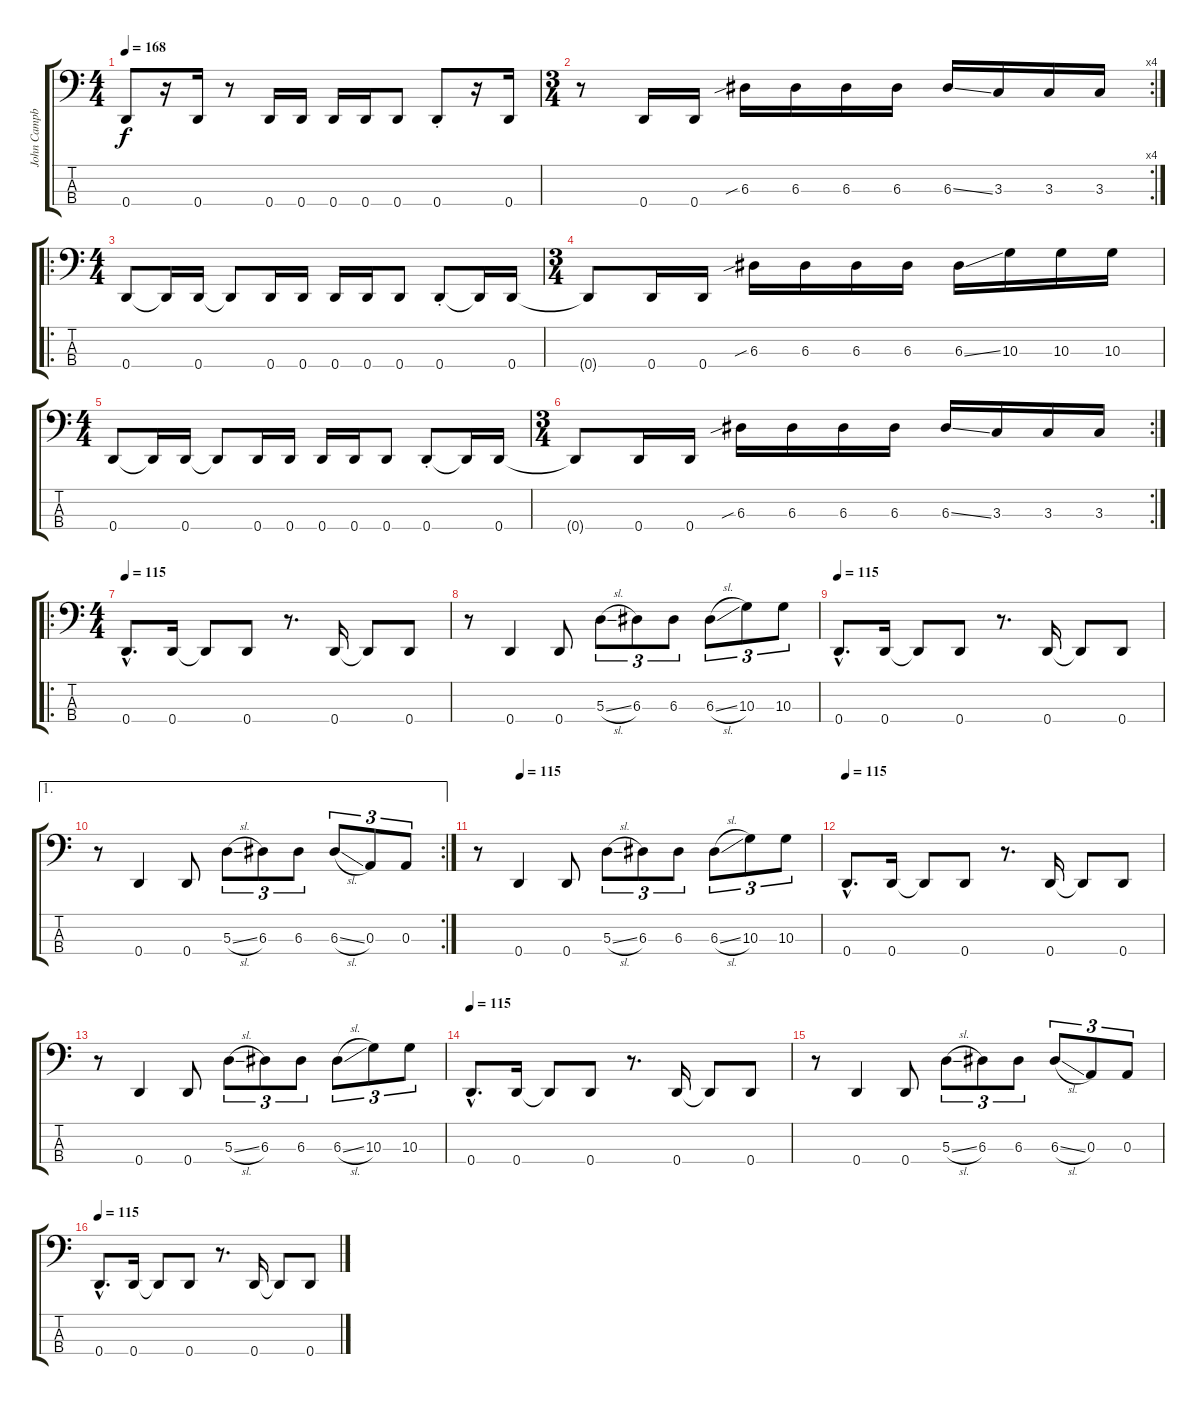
\track ("John Campbell" "John Campb") {instrument electricbasspick}
\staff {score tabs}
\tuning (G2 D2 A1 D1) {hide}
\ts (4 4)
\tempo 168
\clef f4
\ks c
0.4.8{dy f} r.16 0.4.16 r.8 0.4.16 0.4.16 0.4.16 0.4.16 0.4.8 0.4{st}.8 r.16 0.4.16 |
\rc 4
\ts (3 4)
r.8 0.4.16 0.4.16 6.3{sib}.16 6.3.16 6.3.16 6.3.16 6.3{ss}.16 3.3.16 3.3.16 3.3.16 |
\ro
\ts (4 4)
0.4.8 0.4{t}.16 0.4.16 0.4{t}.8 0.4.16 0.4.16 0.4.16 0.4.16 0.4.8 0.4{st}.8 0.4{t}.16 0.4.16 |
\ts (3 4)
0.4{t}.8 0.4.16 0.4.16 6.3{sib}.16 6.3.16 6.3.16 6.3.16 6.3{ss}.16 10.3.16 10.3.16 10.3.16 |
\ts (4 4)
0.4.8 0.4{t}.16 0.4.16 0.4{t}.8 0.4.16 0.4.16 0.4.16 0.4.16 0.4.8 0.4{st}.8 0.4{t}.16 0.4.16 |
\rc 2
\ts (3 4)
0.4{t}.8 0.4.16 0.4.16 6.3{sib}.16 6.3.16 6.3.16 6.3.16 6.3{ss}.16 3.3.16 3.3.16 3.3.16 |
\ro
\ts (4 4)
\tempo 115
0.4{hac}.8{d} 0.4.16 0.4{t}.8 0.4.8 r.8{d} 0.4.16 0.4{t}.8 0.4.8 |
r.8 0.4.4 0.4.8 5.3{sl}.8{tu (3 2)} 6.3.8{tu (3 2)} 6.3.8{tu (3 2)} 6.3{sl}.8{tu (3 2)} 10.3.8{tu (3 2)} 10.3.8{tu (3 2)} |
\tempo 115
0.4{hac}.8{d} 0.4.16 0.4{t}.8 0.4.8 r.8{d} 0.4.16 0.4{t}.8 0.4.8 |
\ae 1
\rc 2
r.8 0.4.4 0.4.8 5.3{sl}.8{tu (3 2)} 6.3.8{tu (3 2)} 6.3.8{tu (3 2)} 6.3{sl}.8{tu (3 2)} 0.3.8{tu (3 2)} 0.3.8{tu (3 2)} |
\tempo (115 0.125)
r.8 0.4.4 0.4.8 5.3{sl}.8{tu (3 2)} 6.3.8{tu (3 2)} 6.3.8{tu (3 2)} 6.3{sl}.8{tu (3 2)} 10.3.8{tu (3 2)} 10.3.8{tu (3 2)} |
\tempo 115
0.4{hac}.8{d} 0.4.16 0.4{t}.8 0.4.8 r.8{d} 0.4.16 0.4{t}.8 0.4.8 |
r.8 0.4.4 0.4.8 5.3{sl}.8{tu (3 2)} 6.3.8{tu (3 2)} 6.3.8{tu (3 2)} 6.3{sl}.8{tu (3 2)} 10.3.8{tu (3 2)} 10.3.8{tu (3 2)} |
\tempo 115
0.4{hac}.8{d} 0.4.16 0.4{t}.8 0.4.8 r.8{d} 0.4.16 0.4{t}.8 0.4.8 |
r.8 0.4.4 0.4.8 5.3{sl}.8{tu (3 2)} 6.3.8{tu (3 2)} 6.3.8{tu (3 2)} 6.3{sl}.8{tu (3 2)} 0.3.8{tu (3 2)} 0.3.8{tu (3 2)} |
\tempo 115
0.4{hac}.8{d} 0.4.16 0.4{t}.8 0.4.8 r.8{d} 0.4.16 0.4{t}.8 0.4.8
